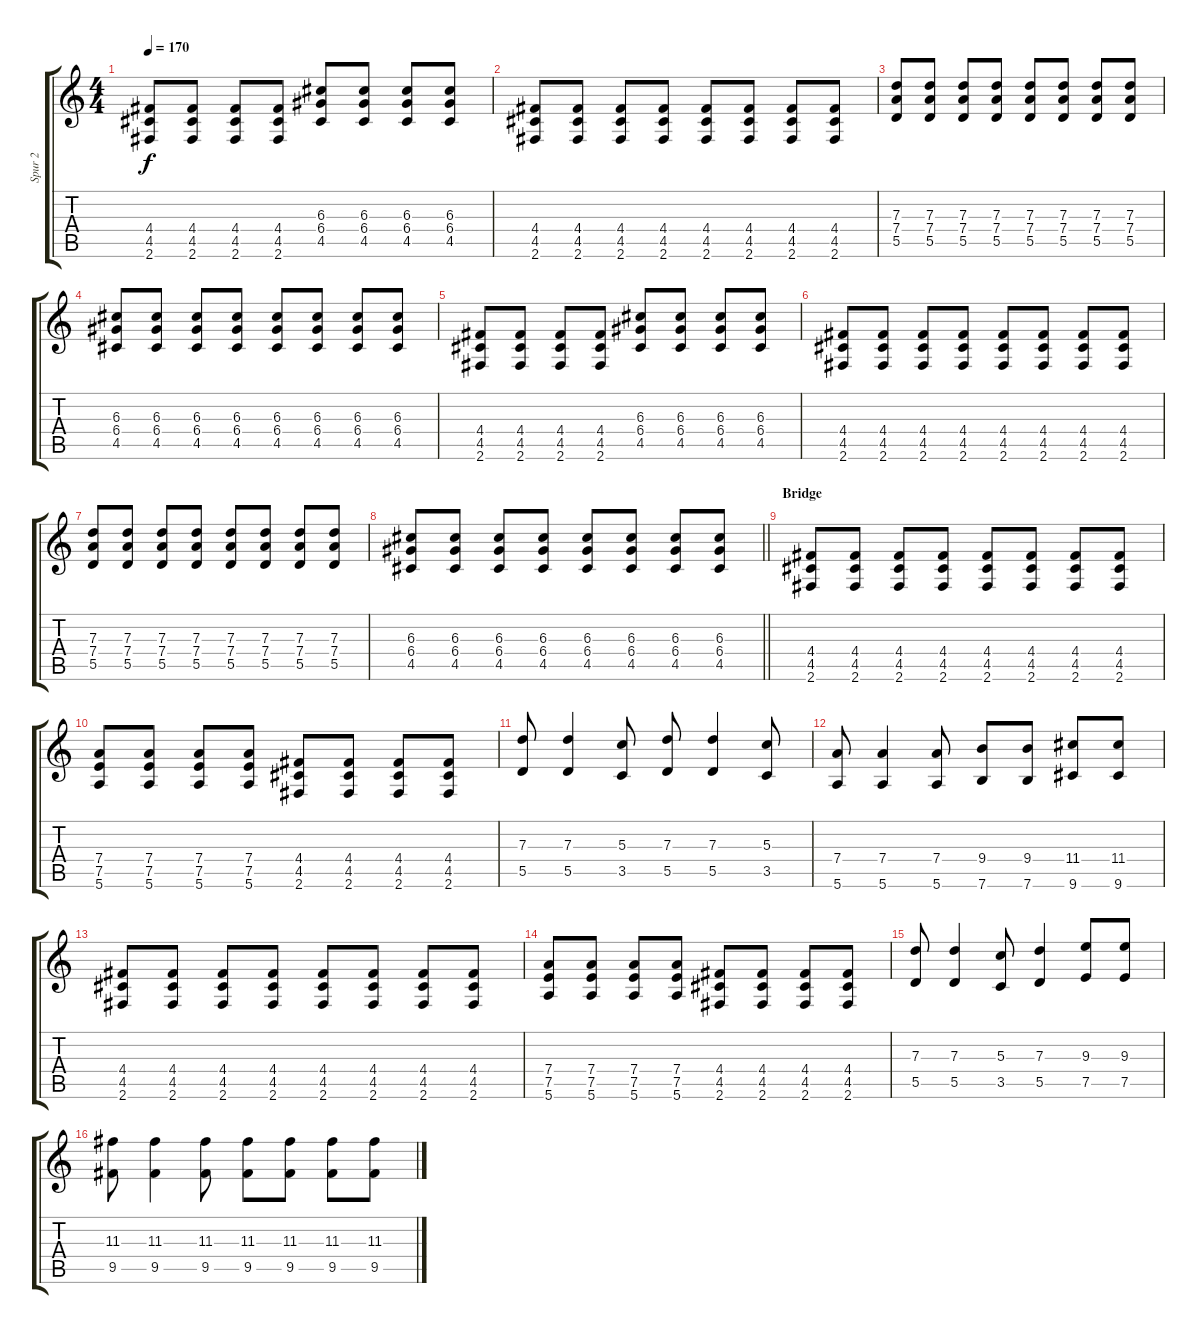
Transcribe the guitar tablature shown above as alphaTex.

\track ("Spur 2" "Spur 2") {instrument overdrivenguitar}
\staff {score tabs}
\tuning (E4 B3 G3 D3 A2 E2) {hide}
\ts (4 4)
\tempo 170
\clef g2
\ks c
(4.4 4.5 2.6).8{dy f} (4.4 4.5 2.6).8 (4.4 4.5 2.6).8 (4.4 4.5 2.6).8 (6.3 6.4 4.5).8 (6.3 6.4 4.5).8 (6.3 6.4 4.5).8 (6.3 6.4 4.5).8 |
(4.4 4.5 2.6).8 (4.4 4.5 2.6).8 (4.4 4.5 2.6).8 (4.4 4.5 2.6).8 (4.4 4.5 2.6).8 (4.4 4.5 2.6).8 (4.4 4.5 2.6).8 (4.4 4.5 2.6).8 |
(7.3 7.4 5.5).8 (7.3 7.4 5.5).8 (7.3 7.4 5.5).8 (7.3 7.4 5.5).8 (7.3 7.4 5.5).8 (7.3 7.4 5.5).8 (7.3 7.4 5.5).8 (7.3 7.4 5.5).8 |
(6.3 6.4 4.5).8 (6.3 6.4 4.5).8 (6.3 6.4 4.5).8 (6.3 6.4 4.5).8 (6.3 6.4 4.5).8 (6.3 6.4 4.5).8 (6.3 6.4 4.5).8 (6.3 6.4 4.5).8 |
(4.4 4.5 2.6).8 (4.4 4.5 2.6).8 (4.4 4.5 2.6).8 (4.4 4.5 2.6).8 (6.3 6.4 4.5).8 (6.3 6.4 4.5).8 (6.3 6.4 4.5).8 (6.3 6.4 4.5).8 |
(4.4 4.5 2.6).8 (4.4 4.5 2.6).8 (4.4 4.5 2.6).8 (4.4 4.5 2.6).8 (4.4 4.5 2.6).8 (4.4 4.5 2.6).8 (4.4 4.5 2.6).8 (4.4 4.5 2.6).8 |
(7.3 7.4 5.5).8 (7.3 7.4 5.5).8 (7.3 7.4 5.5).8 (7.3 7.4 5.5).8 (7.3 7.4 5.5).8 (7.3 7.4 5.5).8 (7.3 7.4 5.5).8 (7.3 7.4 5.5).8 |
\barLineRight lightlight
(6.3 6.4 4.5).8 (6.3 6.4 4.5).8 (6.3 6.4 4.5).8 (6.3 6.4 4.5).8 (6.3 6.4 4.5).8 (6.3 6.4 4.5).8 (6.3 6.4 4.5).8 (6.3 6.4 4.5).8 |
\section ("" "Bridge")
(4.4 4.5 2.6).8 (4.4 4.5 2.6).8 (4.4 4.5 2.6).8 (4.4 4.5 2.6).8 (4.4 4.5 2.6).8 (4.4 4.5 2.6).8 (4.4 4.5 2.6).8 (4.4 4.5 2.6).8 |
(7.4 7.5 5.6).8 (7.4 7.5 5.6).8 (7.4 7.5 5.6).8 (7.4 7.5 5.6).8 (4.4 4.5 2.6).8 (4.4 4.5 2.6).8 (4.4 4.5 2.6).8 (4.4 4.5 2.6).8 |
(7.3 5.5).8 (7.3 5.5).4 (5.3 3.5).8 (7.3 5.5).8 (7.3 5.5).4 (5.3 3.5).8 |
(7.4 5.6).8 (7.4 5.6).4 (7.4 5.6).8 (9.4 7.6).8 (9.4 7.6).8 (11.4 9.6).8 (11.4 9.6).8 |
(4.4 4.5 2.6).8 (4.4 4.5 2.6).8 (4.4 4.5 2.6).8 (4.4 4.5 2.6).8 (4.4 4.5 2.6).8 (4.4 4.5 2.6).8 (4.4 4.5 2.6).8 (4.4 4.5 2.6).8 |
(7.4 7.5 5.6).8 (7.4 7.5 5.6).8 (7.4 7.5 5.6).8 (7.4 7.5 5.6).8 (4.4 4.5 2.6).8 (4.4 4.5 2.6).8 (4.4 4.5 2.6).8 (4.4 4.5 2.6).8 |
(7.3 5.5).8 (7.3 5.5).4 (5.3 3.5).8 (7.3 5.5).4 (9.3 7.5).8 (9.3 7.5).8 |
(11.3 9.5).8 (11.3 9.5).4 (11.3 9.5).8 (11.3 9.5).8 (11.3 9.5).8 (11.3 9.5).8 (11.3 9.5).8
